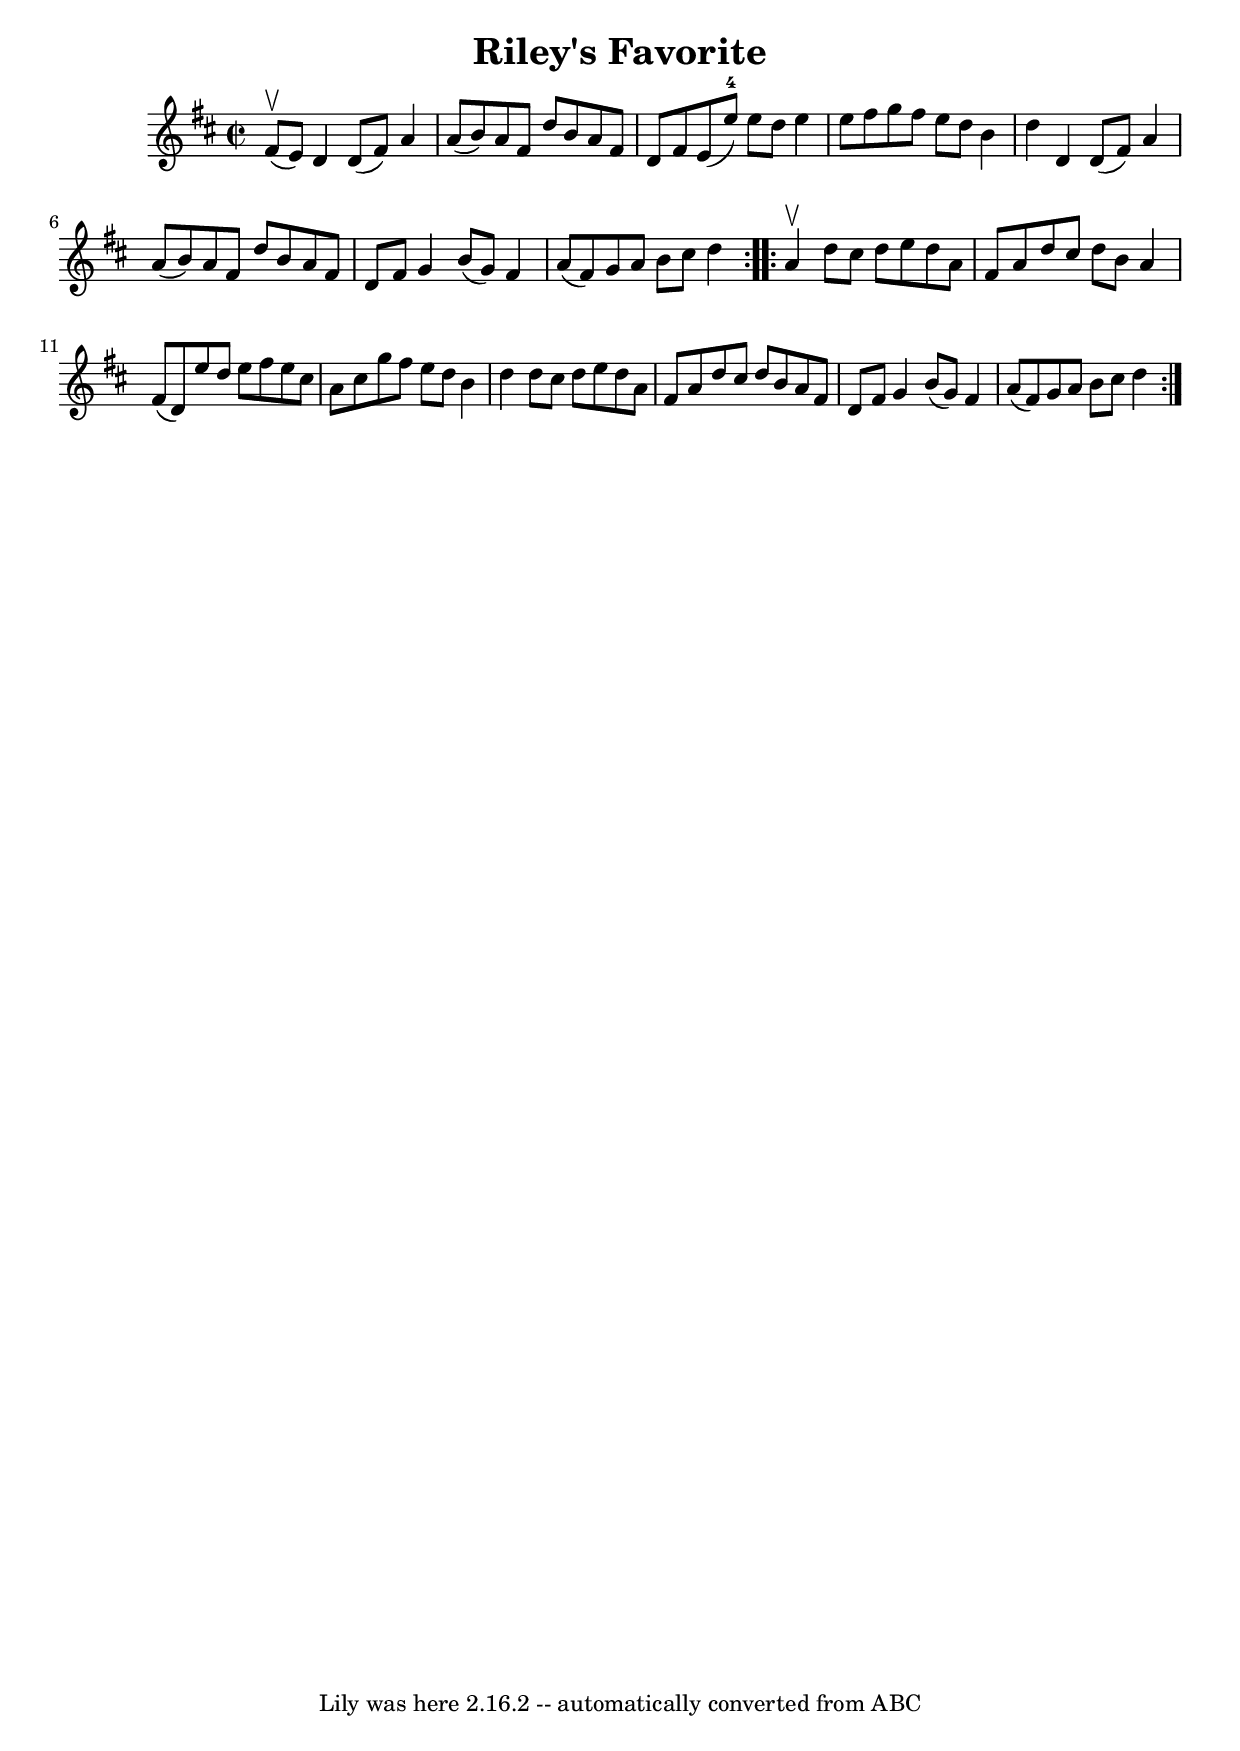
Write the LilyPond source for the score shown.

\version "2.7.40"
\include "Mammoth.ily"
\header {
	book = "Ryan's Mammoth Collection"
	crossRefNumber = "1"
	footnotes = "\\\\289"
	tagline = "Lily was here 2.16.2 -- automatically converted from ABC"
	title = "Riley's Favorite"
}
voicedefault =  {
\set Score.defaultBarType = "empty"

\repeat volta 2 {
\override Staff.TimeSignature #'style = #'C
 \time 2/2 \key d \major fis'8^\upbow(e'8) |
 d'4 d'8 (
fis'8) a'4 a'8 (b'8)   |
 a'8 fis'8 d''8 b'8    
a'8 fis'8 d'8 fis'8    |
 e'8 (e''8-4) e''8 d''8  
 e''4 e''8 fis''8    |
 g''8 fis''8 e''8 d''8 b'4    
d''4    |
 d'4 d'8 (fis'8) a'4 a'8 (b'8)   
|
 a'8 fis'8 d''8 b'8 a'8 fis'8 d'8 fis'8    
|
 g'4 b'8 (g'8) fis'4 a'8 (fis'8)   |
 g'8 
 a'8 b'8 cis''8 d''4  }     \repeat volta 2 { a'4^\upbow |
 
 d''8 cis''8 d''8 e''8 d''8 a'8 fis'8 a'8    |
   
d''8 cis''8 d''8 b'8 a'4 fis'8 (d'8)   |
 e''8    
d''8 e''8 fis''8 e''8 cis''8 a'8 cis''8    |
 g''8    
fis''8 e''8 d''8 b'4 d''4    |
 d''8 cis''8 d''8    
e''8 d''8 a'8 fis'8 a'8    |
 d''8 cis''8 d''8 b'8 
 a'8 fis'8 d'8 fis'8    |
 g'4 b'8 (g'8) fis'4    
a'8 (fis'8)   |
 g'8 a'8 b'8 cis''8 d''4  }   
}

\score{
    <<

	\context Staff="default"
	{
	    \voicedefault 
	}

    >>
	\layout {
	}
	\midi {}
}
